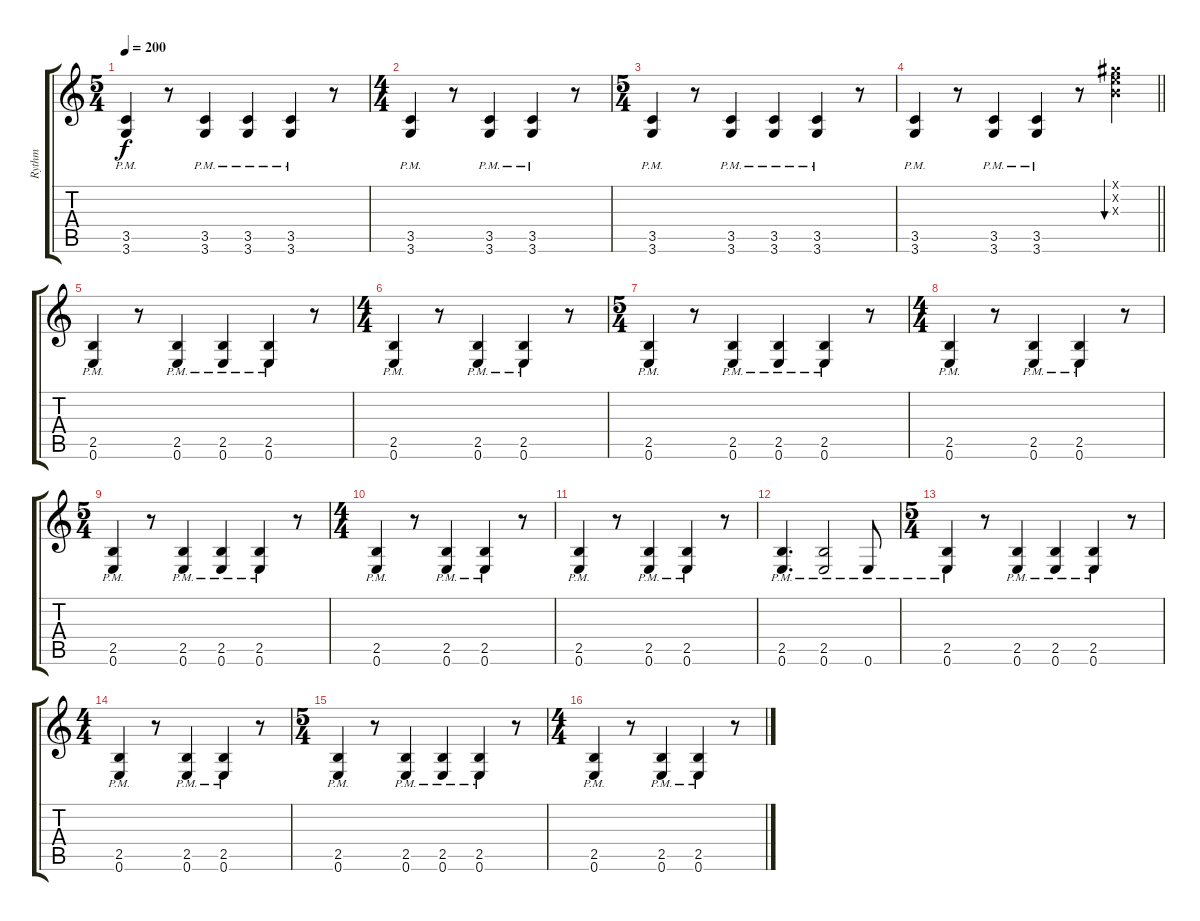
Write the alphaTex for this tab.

\track ("Rythm" "Rythm") {instrument overdrivenguitar}
\staff {score tabs}
\tuning (E4 B3 G3 D3 A2 E2) {hide}
\ts (5 4)
\tempo 200
\clef g2
\ks c
(3.5{pm} 3.6{pm}).4{dy f} r.8 (3.5{pm} 3.6{pm}).4 (3.5{pm} 3.6{pm}).4 (3.5{pm} 3.6{pm}).4 r.8 |
\ts (4 4)
(3.5{pm} 3.6{pm}).4 r.8 (3.5{pm} 3.6{pm}).4 (3.5{pm} 3.6{pm}).4 r.8 |
\ts (5 4)
(3.5{pm} 3.6{pm}).4 r.8 (3.5{pm} 3.6{pm}).4 (3.5{pm} 3.6{pm}).4 (3.5{pm} 3.6{pm}).4 r.8 |
\barLineRight lightlight
(3.5{pm} 3.6{pm}).4 r.8 (3.5{pm} 3.6{pm}).4 (3.5{pm} 3.6{pm}).4 r.8 (4.1{x} 5.2{x} 4.3{x}).4{bu 480} |
(2.5{pm} 0.6{pm}).4 r.8 (2.5{pm} 0.6{pm}).4 (2.5{pm} 0.6{pm}).4 (2.5{pm} 0.6{pm}).4 r.8 |
\ts (4 4)
(2.5{pm} 0.6{pm}).4 r.8 (2.5{pm} 0.6{pm}).4 (2.5{pm} 0.6{pm}).4 r.8 |
\ts (5 4)
(2.5{pm} 0.6{pm}).4 r.8 (2.5{pm} 0.6{pm}).4 (2.5{pm} 0.6{pm}).4 (2.5{pm} 0.6{pm}).4 r.8 |
\ts (4 4)
(2.5{pm} 0.6{pm}).4 r.8 (2.5{pm} 0.6{pm}).4 (2.5{pm} 0.6{pm}).4 r.8 |
\ts (5 4)
(2.5{pm} 0.6{pm}).4 r.8 (2.5{pm} 0.6{pm}).4 (2.5{pm} 0.6{pm}).4 (2.5{pm} 0.6{pm}).4 r.8 |
\ts (4 4)
(2.5{pm} 0.6{pm}).4 r.8 (2.5{pm} 0.6{pm}).4 (2.5{pm} 0.6{pm}).4 r.8 |
(2.5{pm} 0.6{pm}).4 r.8 (2.5{pm} 0.6{pm}).4 (2.5{pm} 0.6{pm}).4 r.8 |
(2.5{pm} 0.6{pm}).4{d} (2.5{pm} 0.6{pm}).2 0.6{pm}.8 |
\ts (5 4)
(2.5{pm} 0.6{pm}).4 r.8 (2.5{pm} 0.6{pm}).4 (2.5{pm} 0.6{pm}).4 (2.5{pm} 0.6{pm}).4 r.8 |
\ts (4 4)
(2.5{pm} 0.6{pm}).4 r.8 (2.5{pm} 0.6{pm}).4 (2.5{pm} 0.6{pm}).4 r.8 |
\ts (5 4)
(2.5{pm} 0.6{pm}).4 r.8 (2.5{pm} 0.6{pm}).4 (2.5{pm} 0.6{pm}).4 (2.5{pm} 0.6{pm}).4 r.8 |
\ts (4 4)
(2.5{pm} 0.6{pm}).4 r.8 (2.5{pm} 0.6{pm}).4 (2.5{pm} 0.6{pm}).4 r.8
